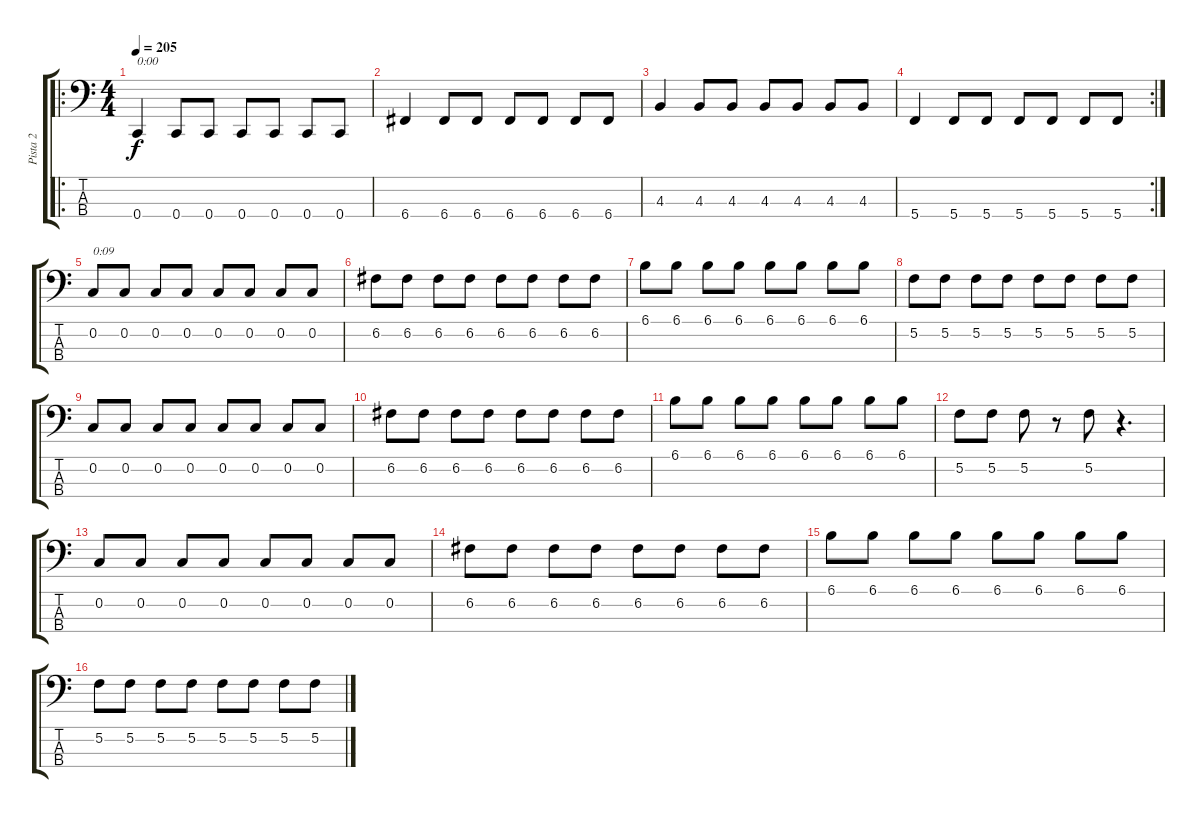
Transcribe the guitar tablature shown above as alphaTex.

\track ("Pista 2" "Pista 2") {instrument electricbassfinger}
\staff {score tabs}
\tuning (F2 C2 G1 C1) {hide}
\ro
\ts (4 4)
\tempo 205
\clef f4
\ks c
0.4.4{txt "0:00" dy f instrument electricbassfinger} 0.4.8 0.4.8 0.4.8 0.4.8 0.4.8 0.4.8 |
6.4.4 6.4.8 6.4.8 6.4.8 6.4.8 6.4.8 6.4.8 |
4.3.4 4.3.8 4.3.8 4.3.8 4.3.8 4.3.8 4.3.8 |
\rc 2
5.4.4 5.4.8 5.4.8 5.4.8 5.4.8 5.4.8 5.4.8 |
0.2.8{txt "0:09"} 0.2.8 0.2.8 0.2.8 0.2.8 0.2.8 0.2.8 0.2.8 |
6.2.8 6.2.8 6.2.8 6.2.8 6.2.8 6.2.8 6.2.8 6.2.8 |
6.1.8 6.1.8 6.1.8 6.1.8 6.1.8 6.1.8 6.1.8 6.1.8 |
5.2.8 5.2.8 5.2.8 5.2.8 5.2.8 5.2.8 5.2.8 5.2.8 |
0.2.8 0.2.8 0.2.8 0.2.8 0.2.8 0.2.8 0.2.8 0.2.8 |
6.2.8 6.2.8 6.2.8 6.2.8 6.2.8 6.2.8 6.2.8 6.2.8 |
6.1.8 6.1.8 6.1.8 6.1.8 6.1.8 6.1.8 6.1.8 6.1.8 |
5.2.8 5.2.8 5.2.8 r.8 5.2.8 r.4{d} |
0.2.8 0.2.8 0.2.8 0.2.8 0.2.8 0.2.8 0.2.8 0.2.8 |
6.2.8 6.2.8 6.2.8 6.2.8 6.2.8 6.2.8 6.2.8 6.2.8 |
6.1.8 6.1.8 6.1.8 6.1.8 6.1.8 6.1.8 6.1.8 6.1.8 |
5.2.8 5.2.8 5.2.8 5.2.8 5.2.8 5.2.8 5.2.8 5.2.8
